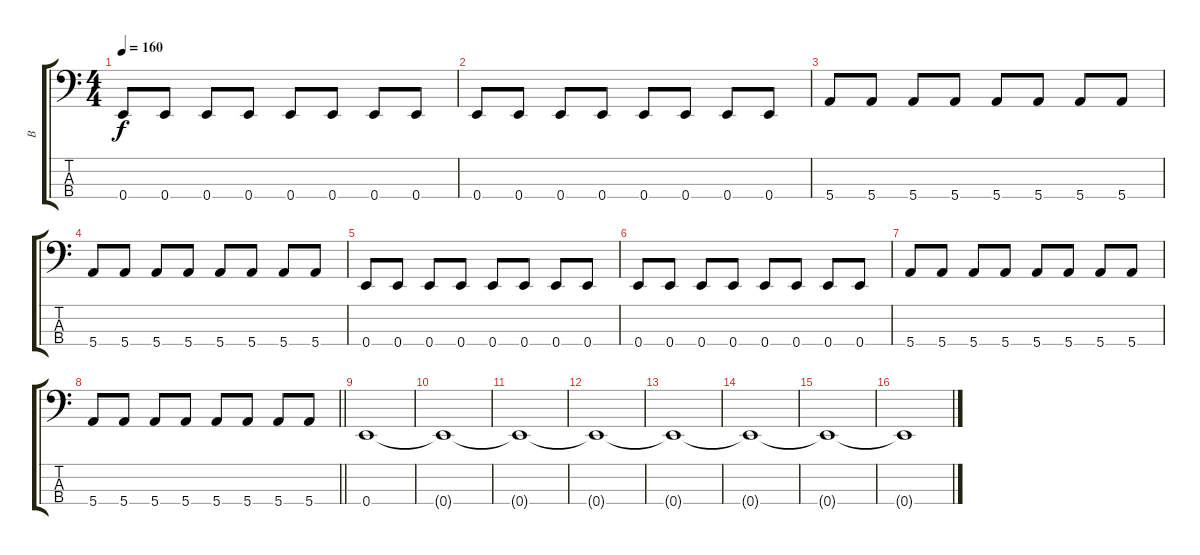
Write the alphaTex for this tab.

\track ("B" "B") {instrument electricbasspick}
\staff {score tabs}
\tuning (G2 D2 A1 E1) {hide}
\ts (4 4)
\tempo 160
\clef f4
\ks c
0.4.8{dy f} 0.4.8 0.4.8 0.4.8 0.4.8 0.4.8 0.4.8 0.4.8 |
0.4.8 0.4.8 0.4.8 0.4.8 0.4.8 0.4.8 0.4.8 0.4.8 |
5.4.8 5.4.8 5.4.8 5.4.8 5.4.8 5.4.8 5.4.8 5.4.8 |
5.4.8 5.4.8 5.4.8 5.4.8 5.4.8 5.4.8 5.4.8 5.4.8 |
0.4.8 0.4.8 0.4.8 0.4.8 0.4.8 0.4.8 0.4.8 0.4.8 |
0.4.8 0.4.8 0.4.8 0.4.8 0.4.8 0.4.8 0.4.8 0.4.8 |
5.4.8 5.4.8 5.4.8 5.4.8 5.4.8 5.4.8 5.4.8 5.4.8 |
\barLineRight lightlight
5.4.8 5.4.8 5.4.8 5.4.8 5.4.8 5.4.8 5.4.8 5.4.8 |
\section ("" "")
0.4.1 |
0.4{t}.1 |
0.4{t}.1 |
0.4{t}.1 |
0.4{t}.1 |
0.4{t}.1 |
0.4{t}.1 |
0.4{t}.1
